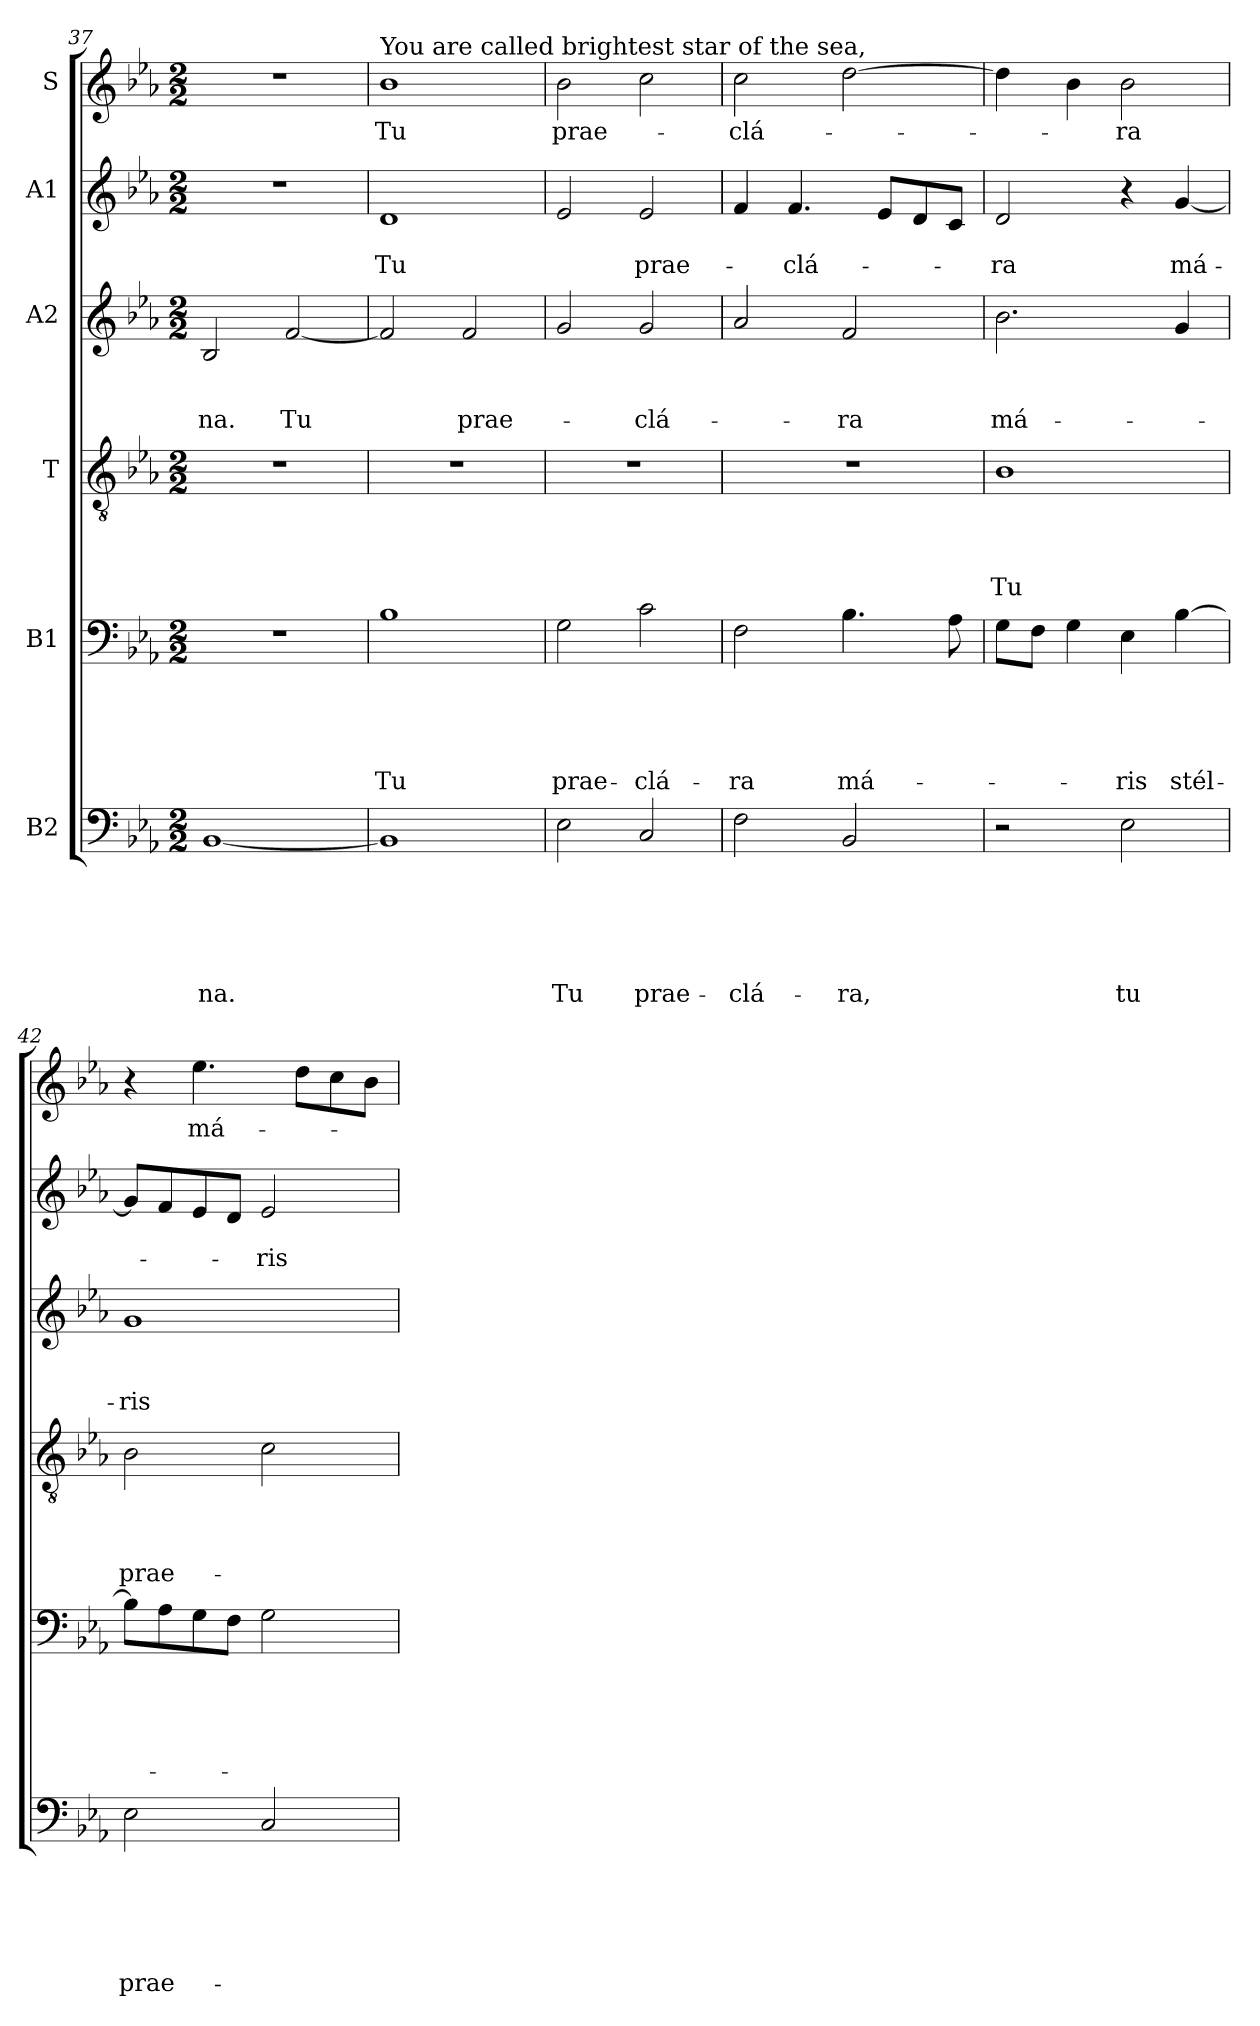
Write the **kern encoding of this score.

**kern	**text	**text	**text	**text	**text	**text	**kern	**text	**text	**text	**text	**text	**kern	**text	**text	**text	**text	**kern	**text	**text	**text	**kern	**text	**text	**kern	**text
*part6	*part6	*part6	*part6	*part6	*part6	*part6	*part5	*part5	*part5	*part5	*part5	*part5	*part4	*part4	*part4	*part4	*part4	*part3	*part3	*part3	*part3	*part2	*part2	*part2	*part1	*part1
*staff6	*staff6	*staff6	*staff6	*staff6	*staff6	*staff6	*staff5	*staff5	*staff5	*staff5	*staff5	*staff5	*staff4	*staff4	*staff4	*staff4	*staff4	*staff3	*staff3	*staff3	*staff3	*staff2	*staff2	*staff2	*staff1	*staff1
*I"B2	*	*	*	*	*	*	*I"B1	*	*	*	*	*	*I"T	*	*	*	*	*I"A2	*	*	*	*I"A1	*	*	*I"S	*
*clefF4	*	*	*	*	*	*	*clefF4	*	*	*	*	*	*clefGv2	*	*	*	*	*clefG2	*	*	*	*clefG2	*	*	*clefG2	*
*k[b-e-a-]	*	*	*	*	*	*	*k[b-e-a-]	*	*	*	*	*	*k[b-e-a-]	*	*	*	*	*k[b-e-a-]	*	*	*	*k[b-e-a-]	*	*	*k[b-e-a-]	*
*E-:	*	*	*	*	*	*	*E-:	*	*	*	*	*	*E-:	*	*	*	*	*E-:	*	*	*	*E-:	*	*	*E-:	*
*M2/2	*	*	*	*	*	*	*M2/2	*	*	*	*	*	*M2/2	*	*	*	*	*M2/2	*	*	*	*M2/2	*	*	*M2/2	*
=37	=37	=37	=37	=37	=37	=37	=37	=37	=37	=37	=37	=37	=37	=37	=37	=37	=37	=37	=37	=37	=37	=37	=37	=37	=37	=37
!	!	!	!	!	!	!LO:LY:b	!	!	!	!	!	!	!	!	!	!	!	!	!	!	!LO:LY:b	!	!	!	!	!
[1BB-	.	.	.	.	.	-na.	1r	.	.	.	.	.	1r	.	.	.	.	2B-/	.	.	-na.	1r	.	.	1r	.
!	!	!	!	!	!	!	!	!	!	!	!	!	!	!	!	!	!	!	!	!	!LO:LY:b	!	!	!	!	!
.	.	.	.	.	.	.	.	.	.	.	.	.	.	.	.	.	.	[2f/	.	.	Tu	.	.	.	.	.
=38	=38	=38	=38	=38	=38	=38	=38	=38	=38	=38	=38	=38	=38	=38	=38	=38	=38	=38	=38	=38	=38	=38	=38	=38	=38	=38
!	!	!	!	!	!	!	!	!	!	!	!	!	!	!	!	!	!	!	!	!	!	!	!	!	!LO:TX:a:t=You are called brightest star of the sea,	!
!	!	!	!	!	!	!	!	!	!	!	!	!LO:LY:b	!	!	!	!	!	!	!	!	!	!	!	!LO:LY:b	!	!LO:LY:b
1BB-]	.	.	.	.	.	.	1B-	.	.	.	.	Tu	1r	.	.	.	.	2f/]	.	.	.	1d	.	Tu	1b-	Tu
!	!	!	!	!	!	!	!	!	!	!	!	!	!	!	!	!	!	!	!	!	!LO:LY:b	!	!	!	!	!
.	.	.	.	.	.	.	.	.	.	.	.	.	.	.	.	.	.	2f/	.	.	prae-	.	.	.	.	.
=39	=39	=39	=39	=39	=39	=39	=39	=39	=39	=39	=39	=39	=39	=39	=39	=39	=39	=39	=39	=39	=39	=39	=39	=39	=39	=39
!	!	!	!	!	!	!LO:LY:b	!	!	!	!	!	!LO:LY:b	!	!	!	!	!	!	!	!	!	!	!	!	!	!LO:LY:b
2E-\	.	.	.	.	.	Tu	2G\	.	.	.	.	prae-	1r	.	.	.	.	2g/	.	.	.	2e-/	.	.	2b-\	prae-
!	!	!	!	!	!	!LO:LY:b	!	!	!	!	!	!LO:LY:b	!	!	!	!	!	!	!	!	!LO:LY:b	!	!	!LO:LY:b	!	!
2C/	.	.	.	.	.	prae-	2c\	.	.	.	.	-clá-	.	.	.	.	.	2g/	.	.	-clá-	2e-/	.	prae-	2cc\	.
=40	=40	=40	=40	=40	=40	=40	=40	=40	=40	=40	=40	=40	=40	=40	=40	=40	=40	=40	=40	=40	=40	=40	=40	=40	=40	=40
!	!	!	!	!	!	!LO:LY:b	!	!	!	!	!	!LO:LY:b	!	!	!	!	!	!	!	!	!	!	!	!	!	!LO:LY:b
2F\	.	.	.	.	.	-clá-	2F\	.	.	.	.	-ra	1r	.	.	.	.	2a-/	.	.	.	4f/	.	.	2cc\	-clá-
!	!	!	!	!	!	!	!	!	!	!	!	!	!	!	!	!	!	!	!	!	!	!	!	!LO:LY:b	!	!
.	.	.	.	.	.	.	.	.	.	.	.	.	.	.	.	.	.	.	.	.	.	4.f/	.	-clá-	.	.
!	!	!	!	!	!	!LO:LY:b	!	!	!	!	!	!LO:LY:b	!	!	!	!	!	!	!	!	!LO:LY:b	!	!	!	!	!
2BB-/	.	.	.	.	.	-ra,	4.B-\	.	.	.	.	má-	.	.	.	.	.	2f/	.	.	-ra	.	.	.	[2dd\	.
.	.	.	.	.	.	.	.	.	.	.	.	.	.	.	.	.	.	.	.	.	.	8e-/L	.	.	.	.
.	.	.	.	.	.	.	.	.	.	.	.	.	.	.	.	.	.	.	.	.	.	8d/	.	.	.	.
.	.	.	.	.	.	.	8A-\	.	.	.	.	.	.	.	.	.	.	.	.	.	.	8c/J	.	.	.	.
=41	=41	=41	=41	=41	=41	=41	=41	=41	=41	=41	=41	=41	=41	=41	=41	=41	=41	=41	=41	=41	=41	=41	=41	=41	=41	=41
!	!	!	!	!	!	!	!	!	!	!	!	!	!	!	!	!	!LO:LY:b	!	!	!	!LO:LY:b	!	!	!LO:LY:b	!	!
2r	.	.	.	.	.	.	8G\L	.	.	.	.	.	1B-	.	.	.	Tu	2.b-\	.	.	má-	2d/	.	-ra	4dd\]	.
.	.	.	.	.	.	.	8F\J	.	.	.	.	.	.	.	.	.	.	.	.	.	.	.	.	.	.	.
.	.	.	.	.	.	.	4G\	.	.	.	.	.	.	.	.	.	.	.	.	.	.	.	.	.	4b-\	.
!	!	!	!	!	!	!LO:LY:b	!	!	!	!	!	!LO:LY:b	!	!	!	!	!	!	!	!	!	!	!	!	!	!LO:LY:b
2E-\	.	.	.	.	.	tu	4E-\	.	.	.	.	-ris	.	.	.	.	.	.	.	.	.	4r	.	.	2b-\	-ra
!	!	!	!	!	!	!	!	!	!	!	!	!LO:LY:b	!	!	!	!	!	!	!	!	!	!	!	!LO:LY:b	!	!
.	.	.	.	.	.	.	[4B-\	.	.	.	.	stél-	.	.	.	.	.	4g/	.	.	.	[4g/	.	má-	.	.
!!LO:PB:g=z
=42	=42	=42	=42	=42	=42	=42	=42	=42	=42	=42	=42	=42	=42	=42	=42	=42	=42	=42	=42	=42	=42	=42	=42	=42	=42	=42
!	!	!	!	!	!	!LO:LY:b	!	!	!	!	!	!	!	!	!	!	!LO:LY:b	!	!	!	!LO:LY:b	!	!	!	!	!
2E-\	.	.	.	.	.	prae-	8B-\L]	.	.	.	.	.	2B-\	.	.	.	prae-	1g	.	.	-ris	8g/L]	.	.	4r	.
.	.	.	.	.	.	.	8A-\	.	.	.	.	.	.	.	.	.	.	.	.	.	.	8f/	.	.	.	.
!	!	!	!	!	!	!	!	!	!	!	!	!	!	!	!	!	!	!	!	!	!	!	!	!	!	!LO:LY:b
.	.	.	.	.	.	.	8G\	.	.	.	.	.	.	.	.	.	.	.	.	.	.	8e-/	.	.	4.ee-\	má-
.	.	.	.	.	.	.	8F\J	.	.	.	.	.	.	.	.	.	.	.	.	.	.	8d/J	.	.	.	.
!	!	!	!	!	!	!	!	!	!	!	!	!	!	!	!	!	!	!	!	!	!	!	!	!LO:LY:b	!	!
2C/	.	.	.	.	.	.	2G\	.	.	.	.	.	2c\	.	.	.	.	.	.	.	.	2e-/	.	-ris	.	.
.	.	.	.	.	.	.	.	.	.	.	.	.	.	.	.	.	.	.	.	.	.	.	.	.	8dd\L	.
.	.	.	.	.	.	.	.	.	.	.	.	.	.	.	.	.	.	.	.	.	.	.	.	.	8cc\	.
.	.	.	.	.	.	.	.	.	.	.	.	.	.	.	.	.	.	.	.	.	.	.	.	.	8b-\J	.
=	=	=	=	=	=	=	=	=	=	=	=	=	=	=	=	=	=	=	=	=	=	=	=	=	=	=
*-	*-	*-	*-	*-	*-	*-	*-	*-	*-	*-	*-	*-	*-	*-	*-	*-	*-	*-	*-	*-	*-	*-	*-	*-	*-	*-
